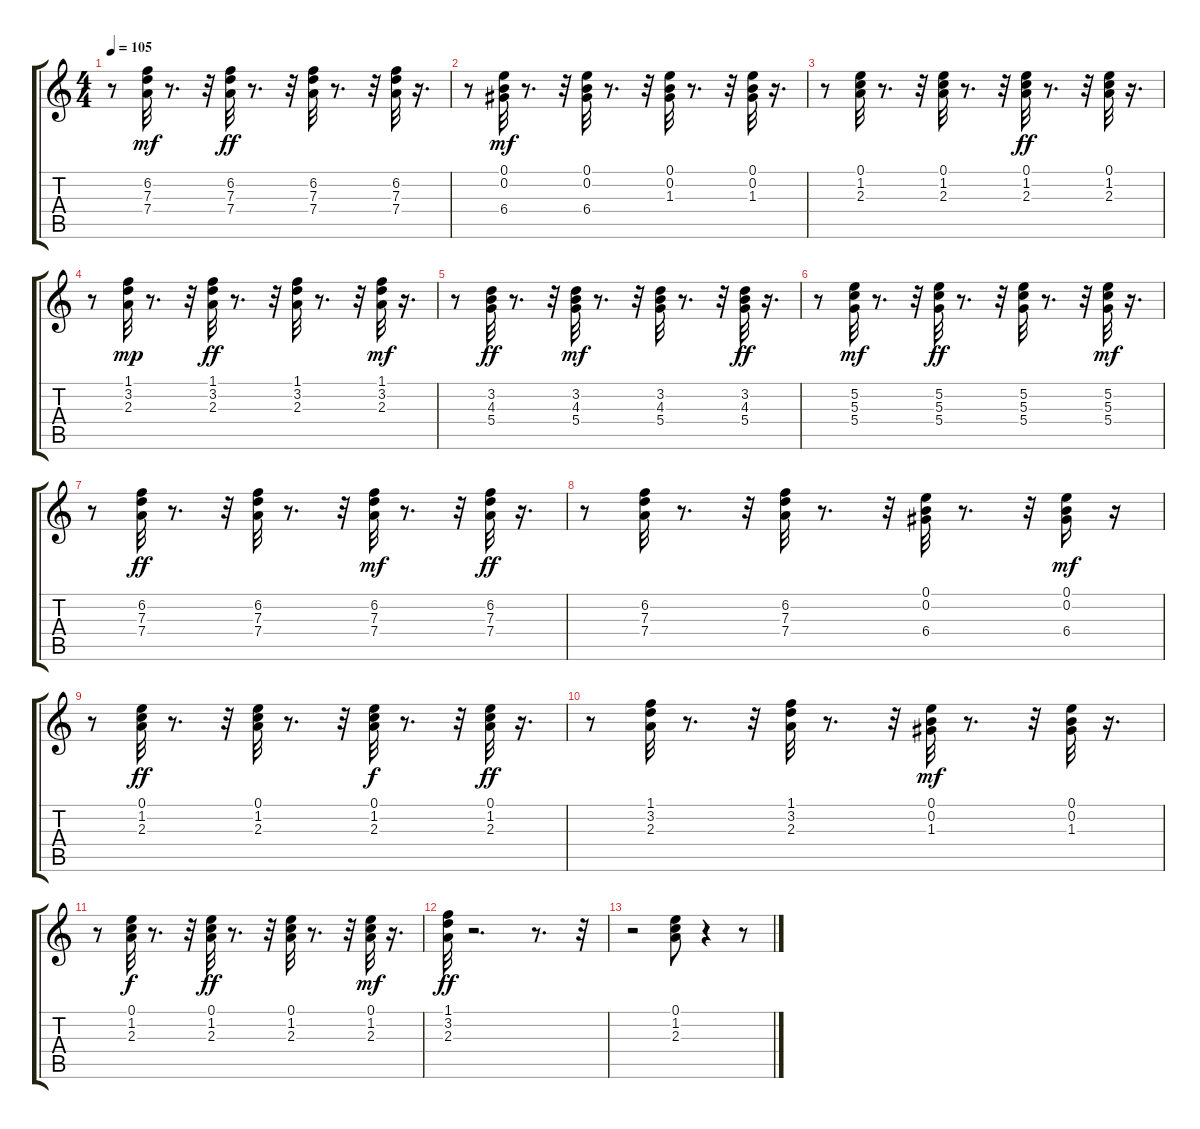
\track "" {instrument acousticguitarnylon}
\staff {score tabs}
\tuning (E4 B3 G3 D3 A2 E2) {hide}
\ts (4 4)
\tempo 105
\clef g2
\ks c
r.8{dy ff} (6.2 7.3 7.4).32{dy mf} r.8{d} r.32 (6.2 7.3 7.4).32{dy ff} r.8{d} r.32 (6.2 7.3 7.4).32 r.8{d} r.32 (6.2 7.3 7.4).32 r.16{d} |
r.8 (0.1 0.2 6.4).32{dy mf} r.8{d} r.32 (0.1 0.2 6.4).32 r.8{d} r.32 (0.1 0.2 1.3).32 r.8{d} r.32 (0.1 0.2 1.3).32 r.16{d} |
r.8 (0.1 1.2 2.3).32 r.8{d} r.32 (0.1 1.2 2.3).32 r.8{d} r.32 (0.1 1.2 2.3).32{dy ff} r.8{d} r.32 (0.1 1.2 2.3).32 r.16{d} |
r.8 (1.1 3.2 2.3).32{dy mp} r.8{d} r.32 (1.1 3.2 2.3).32{dy ff} r.8{d} r.32 (1.1 3.2 2.3).32 r.8{d} r.32 (1.1 3.2 2.3).32{dy mf} r.16{d} |
r.8 (3.2 4.3 5.4).32{dy ff} r.8{d} r.32 (3.2 4.3 5.4).32{dy mf} r.8{d} r.32 (3.2 4.3 5.4).32 r.8{d} r.32 (3.2 4.3 5.4).32{dy ff} r.16{d} |
r.8 (5.2 5.3 5.4).32{dy mf} r.8{d} r.32 (5.2 5.3 5.4).32{dy ff} r.8{d} r.32 (5.2 5.3 5.4).32 r.8{d} r.32 (5.2 5.3 5.4).32{dy mf} r.16{d} |
r.8 (6.2 7.3 7.4).32{dy ff} r.8{d} r.32 (6.2 7.3 7.4).32 r.8{d} r.32 (6.2 7.3 7.4).32{dy mf} r.8{d} r.32 (6.2 7.3 7.4).32{dy ff} r.16{d} |
r.8 (6.2 7.3 7.4).32 r.8{d} r.32 (6.2 7.3 7.4).32 r.8{d} r.32 (0.1 0.2 6.4).32 r.8{d} r.32 (0.1 0.2 6.4).16{dy mf} r.16 |
r.8 (0.1 1.2 2.3).32{dy ff} r.8{d} r.32 (0.1 1.2 2.3).32 r.8{d} r.32 (0.1 1.2 2.3).32{dy f} r.8{d} r.32 (0.1 1.2 2.3).32{dy ff} r.16{d} |
r.8 (1.1 3.2 2.3).32 r.8{d} r.32 (1.1 3.2 2.3).32 r.8{d} r.32 (0.1 0.2 1.3).32{dy mf} r.8{d} r.32 (0.1 0.2 1.3).32 r.16{d} |
r.8 (0.1 1.2 2.3).32{dy f} r.8{d} r.32 (0.1 1.2 2.3).32{dy ff} r.8{d} r.32 (0.1 1.2 2.3).32 r.8{d} r.32 (0.1 1.2 2.3).32{dy mf} r.16{d} |
(1.1 3.2 2.3).32{dy ff} r.2{d} r.8{d} r.32 |
r.2 (0.1 1.2 2.3).8 r.4 r.8
